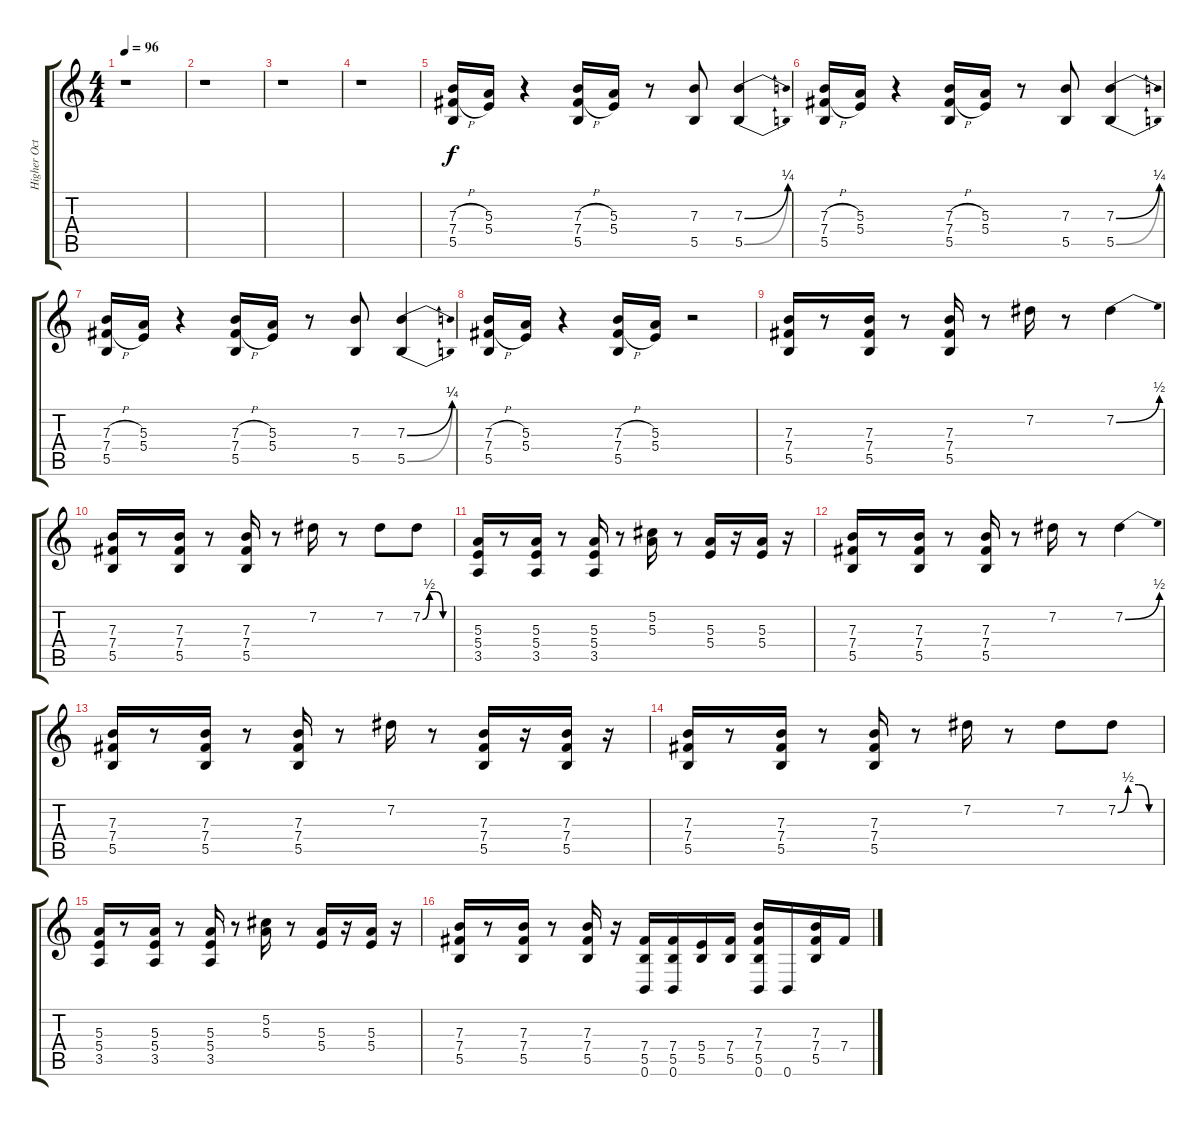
\track ("Higher Octave" "Higher Oct") {instrument distortionguitar}
\staff {score tabs}
\tuning (Db4 Ab3 E3 B2 Gb2 B1) {hide}
\ts (4 4)
\tempo 96
\clef g2
\ks c
r.1{dy f} |
r.1 |
r.1 |
r.1 |
(7.3{h} 7.4{h} 5.5).16 (5.3 5.4).16 r.4 (7.3{h} 7.4{h} 5.5).16 (5.3 5.4).16 r.8 (7.3 5.5).8 (7.3{be (bend 0 0 60 1)} 5.5{be (bend 0 0 60 1)}).4 |
(7.3{h} 7.4{h} 5.5).16 (5.3 5.4).16 r.4 (7.3{h} 7.4{h} 5.5).16 (5.3 5.4).16 r.8 (7.3 5.5).8 (7.3{be (bend 0 0 60 1)} 5.5{be (bend 0 0 60 1)}).4 |
(7.3{h} 7.4{h} 5.5).16 (5.3 5.4).16 r.4 (7.3{h} 7.4{h} 5.5).16 (5.3 5.4).16 r.8 (7.3 5.5).8 (7.3{be (bend 0 0 60 1)} 5.5{be (bend 0 0 60 1)}).4 |
(7.3{h} 7.4{h} 5.5).16 (5.3 5.4).16 r.4 (7.3{h} 7.4{h} 5.5).16 (5.3 5.4).16 r.2 |
(7.3 7.4 5.5).16 r.8 (7.3 7.4 5.5).16 r.8 (7.3 7.4 5.5).16 r.8 7.2.16 r.8 7.2{be (bend 0 0 60 2)}.4 |
(7.3 7.4 5.5).16 r.8 (7.3 7.4 5.5).16 r.8 (7.3 7.4 5.5).16 r.8 7.2.16 r.8 7.2.8 7.2{be (custom 0 0 15 2 30 2 45 0 60 0)}.8 |
(5.3 5.4 3.5).16 r.8 (5.3 5.4 3.5).16 r.8 (5.3 5.4 3.5).16 r.8 (5.2 5.3).16 r.8 (5.3 5.4).16 r.16 (5.3 5.4).16 r.16 |
(7.3 7.4 5.5).16 r.8 (7.3 7.4 5.5).16 r.8 (7.3 7.4 5.5).16 r.8 7.2.16 r.8 7.2{be (bend 0 0 60 2)}.4 |
(7.3 7.4 5.5).16 r.8 (7.3 7.4 5.5).16 r.8 (7.3 7.4 5.5).16 r.8 7.2.16 r.8 (7.3 7.4 5.5).16 r.16 (7.3 7.4 5.5).16 r.16 |
(7.3 7.4 5.5).16 r.8 (7.3 7.4 5.5).16 r.8 (7.3 7.4 5.5).16 r.8 7.2.16 r.8 7.2.8 7.2{be (custom 0 0 15 2 30 2 45 0 60 0)}.8 |
(5.3 5.4 3.5).16 r.8 (5.3 5.4 3.5).16 r.8 (5.3 5.4 3.5).16 r.8 (5.2 5.3).16 r.8 (5.3 5.4).16 r.16 (5.3 5.4).16 r.16 |
(7.3 7.4 5.5).16 r.8 (7.3 7.4 5.5).16 r.8 (7.3 7.4 5.5).16 r.16 (7.4 5.5 0.6).16 (7.4 5.5 0.6).16 (5.4 5.5).16 (7.4 5.5).16 (7.3 7.4 5.5 0.6).16 0.6.16 (7.3 7.4 5.5).16 7.4.16
